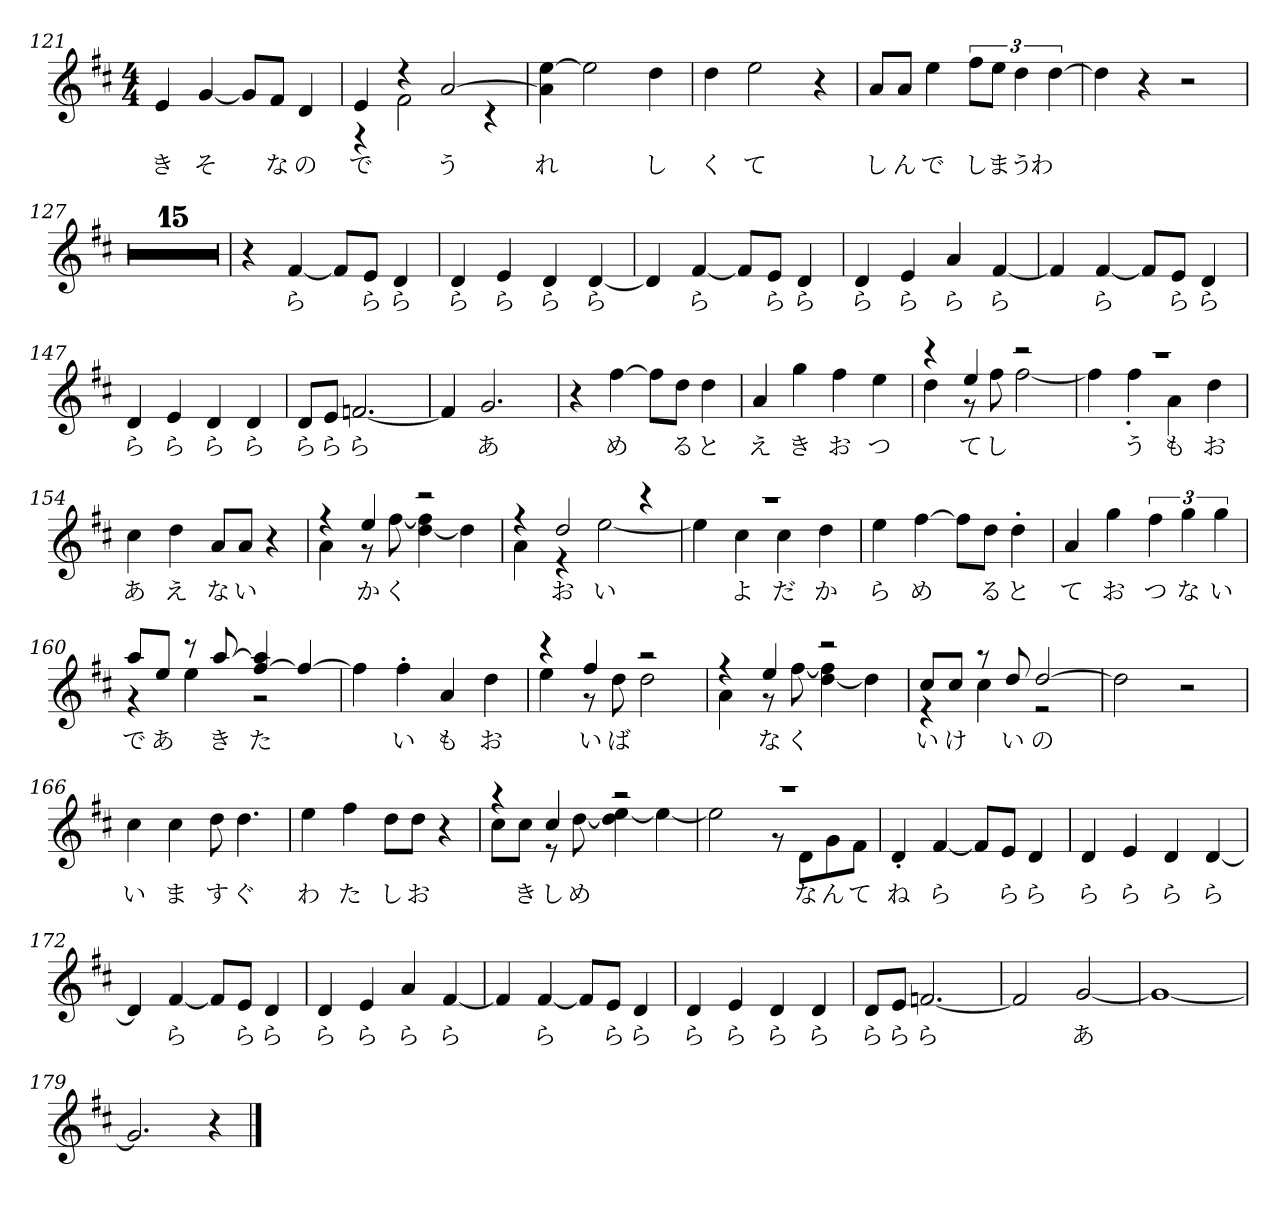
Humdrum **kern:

**kern	**text
*part1	*part1
*staff1	*staff1
*clefG2	*
*k[f#c#]	*
*M4/4	*
=121	=121
4e	き
[4g	そ
8gL]	.
8f#J	な
4d	の
=122	=122
*^	*
4e	4r	で
4r	2f#	.
[2a	.	う
.	4r	.
*v	*v	*
=123	=123
4a] [4ee	れ
2ee]	.
4dd	し
=124	=124
4dd	く
2ee	て
4r	.
=125	=125
8aL	し
8aJ	ん
4ee	で
12ff#L	し
12eeJ	ま
6dd	う
[6dd	わ
=126	=126
4dd]	.
4r	.
2r	.
=127	=127
1r	.
=128	=128
1r	.
=129	=129
1r	.
=130	=130
1r	.
=131	=131
1r	.
=132	=132
1r	.
=133	=133
1r	.
=134	=134
1r	.
=135	=135
1r	.
=136	=136
1r	.
=137	=137
1r	.
=138	=138
1r	.
=139	=139
1r	.
=140	=140
1r	.
=141	=141
1r	.
=142	=142
4r	.
[4f#	ら
8f#L]	.
8eJ	ら
4d	ら
=143	=143
4d	ら
4e	ら
4d	ら
[4d	ら
=144	=144
4d]	.
[4f#	ら
8f#L]	.
8eJ	ら
4d	ら
=145	=145
4d	ら
4e	ら
4a	ら
[4f#	ら
=146	=146
4f#]	.
[4f#	ら
8f#L]	.
8eJ	ら
4d	ら
=147	=147
4d	ら
4e	ら
4d	ら
4d	ら
=148	=148
8dL	ら
8eJ	ら
[2.fn	ら
=149	=149
4f]	.
2.g	あ
=150	=150
4r	.
[4ff#	め
8ff#L]	.
8ddJ	る
4dd	と
=151	=151
4a	え
4gg	き
4ff#	お
4ee	つ
=152	=152
*^	*
4r	4dd	.
4ee	8r	て
.	8ff#	し
2r	[2ff#	.
=153	=153	=153
1r	4ff#]	.
.	4ff#'	う
.	4a	も
.	4dd	お
*v	*v	*
=154	=154
4cc#	あ
4dd	え
8aL	な
8aJ	い
4r	.
=155	=155
*^	*
4r	4a	.
4ee	8r	か
.	[8ff#	く
2r	[4dd 4ff#]	.
.	4dd]	.
=156	=156	=156
4r	4a	.
2dd	4r	お
.	[2ee	い
4r	.	.
=157	=157	=157
1r	4ee]	.
.	4cc#	よ
.	4cc#	だ
.	4dd	か
*v	*v	*
=158	=158
4ee	ら
[4ff#	め
8ff#L]	.
8ddJ	る
4dd'	と
=159	=159
4a	て
4gg	お
6ff#	つ
6gg	な
6gg	い
=160	=160
*^	*
8aaL	4r	で
8eeJ	.	あ
8r	4ee	.
[8aa	.	き
[4ff# 4aa]	2r	た
4ff#_	.	.
*v	*v	*
=161	=161
4ff#]	.
4ff#'	い
4a	も
4dd	お
=162	=162
*^	*
4r	4ee	.
4ff#	8r	い
.	8dd	ば
2r	2dd	.
=163	=163	=163
4r	4a	.
4ee	8r	な
.	[8ff#	く
2r	[4dd 4ff#]	.
.	4dd]	.
=164	=164	=164
8cc#L	4r	い
8cc#J	.	け
8r	4cc#	.
8dd	.	い
[2dd	2r	の
*v	*v	*
=165	=165
2dd]	.
2r	.
=166	=166
4cc#	い
4cc#	ま
8dd	す
4.dd	ぐ
=167	=167
4ee	わ
4ff#	た
8ddL	し
8ddJ	お
4r	.
=168	=168
*^	*
4r	8cc#L	.
.	8cc#J	き
4cc#	8r	し
.	[8dd	め
2r	4dd] [4ee	.
.	4ee_	.
=169	=169	=169
1r	2ee]	.
.	8r	.
.	8dL	な
.	8g	ん
.	8f#J	て
*v	*v	*
=170	=170
4d'	ね
[4f#	ら
8f#L]	.
8eJ	ら
4d	ら
=171	=171
4d	ら
4e	ら
4d	ら
[4d	ら
=172	=172
4d]	.
[4f#	ら
8f#L]	.
8eJ	ら
4d	ら
=173	=173
4d	ら
4e	ら
4a	ら
[4f#	ら
=174	=174
4f#]	.
[4f#	ら
8f#L]	.
8eJ	ら
4d	ら
=175	=175
4d	ら
4e	ら
4d	ら
4d	ら
=176	=176
8dL	ら
8eJ	ら
[2.fn	ら
=177	=177
2f]	.
[2g	あ
=178	=178
1g_	.
=179	=179
2.g]	.
4r	.
==	==
*-	*-
